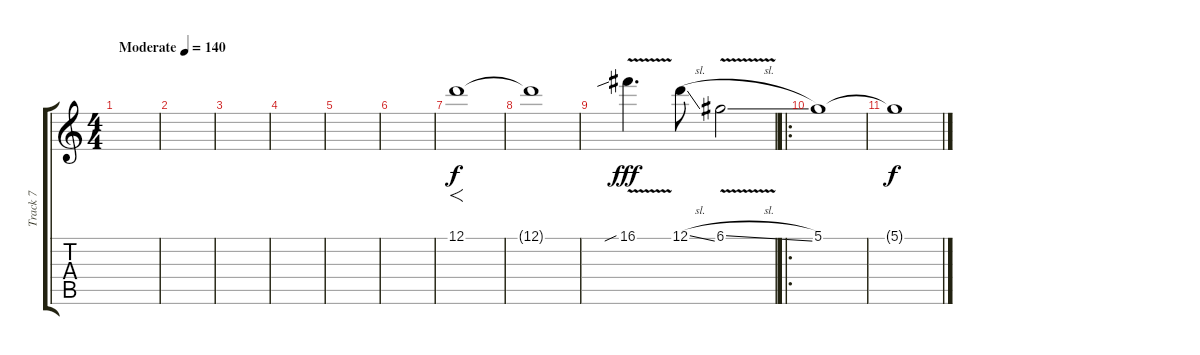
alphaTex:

\track ("Track 7" "Track 7") {instrument distortionguitar}
\staff {score tabs}
\tuning (D4 A3 F3 C3 G2 C2) {hide}
\ts (4 4)
\tempo (140 "Moderate")
\clef g2
\ks c
|
|
|
|
|
|
12.1.1{f} |
12.1{t}.1{dy f} |
16.1{v sib}.4{d dy fff} 12.1{sl}.8 6.1{v sl}.2 |
\ro
5.1.1{volume 0} |
5.1{t}.1{dy f}
